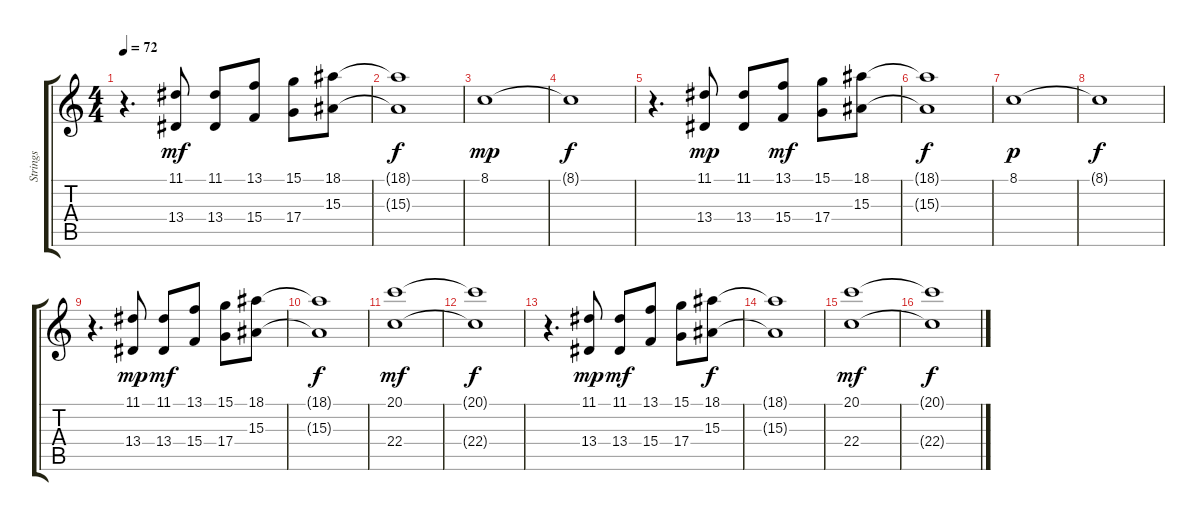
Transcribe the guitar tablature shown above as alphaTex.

\track ("Strings" "Strings") {instrument synthstrings1}
\staff {score tabs}
\tuning (E4 B3 G3 D3 A2 E2) {hide}
\ts (4 4)
\tempo 72
\clef g2
\ks c
r.4{d dy mf} (11.1 13.4).8 (11.1 13.4).8 (13.1 15.4).8 (15.1 17.4).8 (18.1 15.3).8 |
(18.1{t} 15.3{t}).1{dy f} |
8.1.1{dy mp} |
8.1{t}.1{dy f} |
r.4{d} (11.1 13.4).8{dy mp} (11.1 13.4).8 (13.1 15.4).8{dy mf} (15.1 17.4).8 (18.1 15.3).8 |
(18.1{t} 15.3{t}).1{dy f} |
8.1.1{dy p} |
8.1{t}.1{dy f} |
r.4{d} (11.1 13.4).8{dy mp} (11.1 13.4).8{dy mf} (13.1 15.4).8 (15.1 17.4).8 (18.1 15.3).8 |
(18.1{t} 15.3{t}).1{dy f} |
(20.1 22.4).1{dy mf} |
(20.1{t} 22.4{t}).1{dy f} |
r.4{d} (11.1 13.4).8{dy mp} (11.1 13.4).8{dy mf} (13.1 15.4).8 (15.1 17.4).8 (18.1 15.3).8{dy f} |
(18.1{t} 15.3{t}).1 |
(20.1 22.4).1{dy mf} |
(20.1{t} 22.4{t}).1{dy f}
